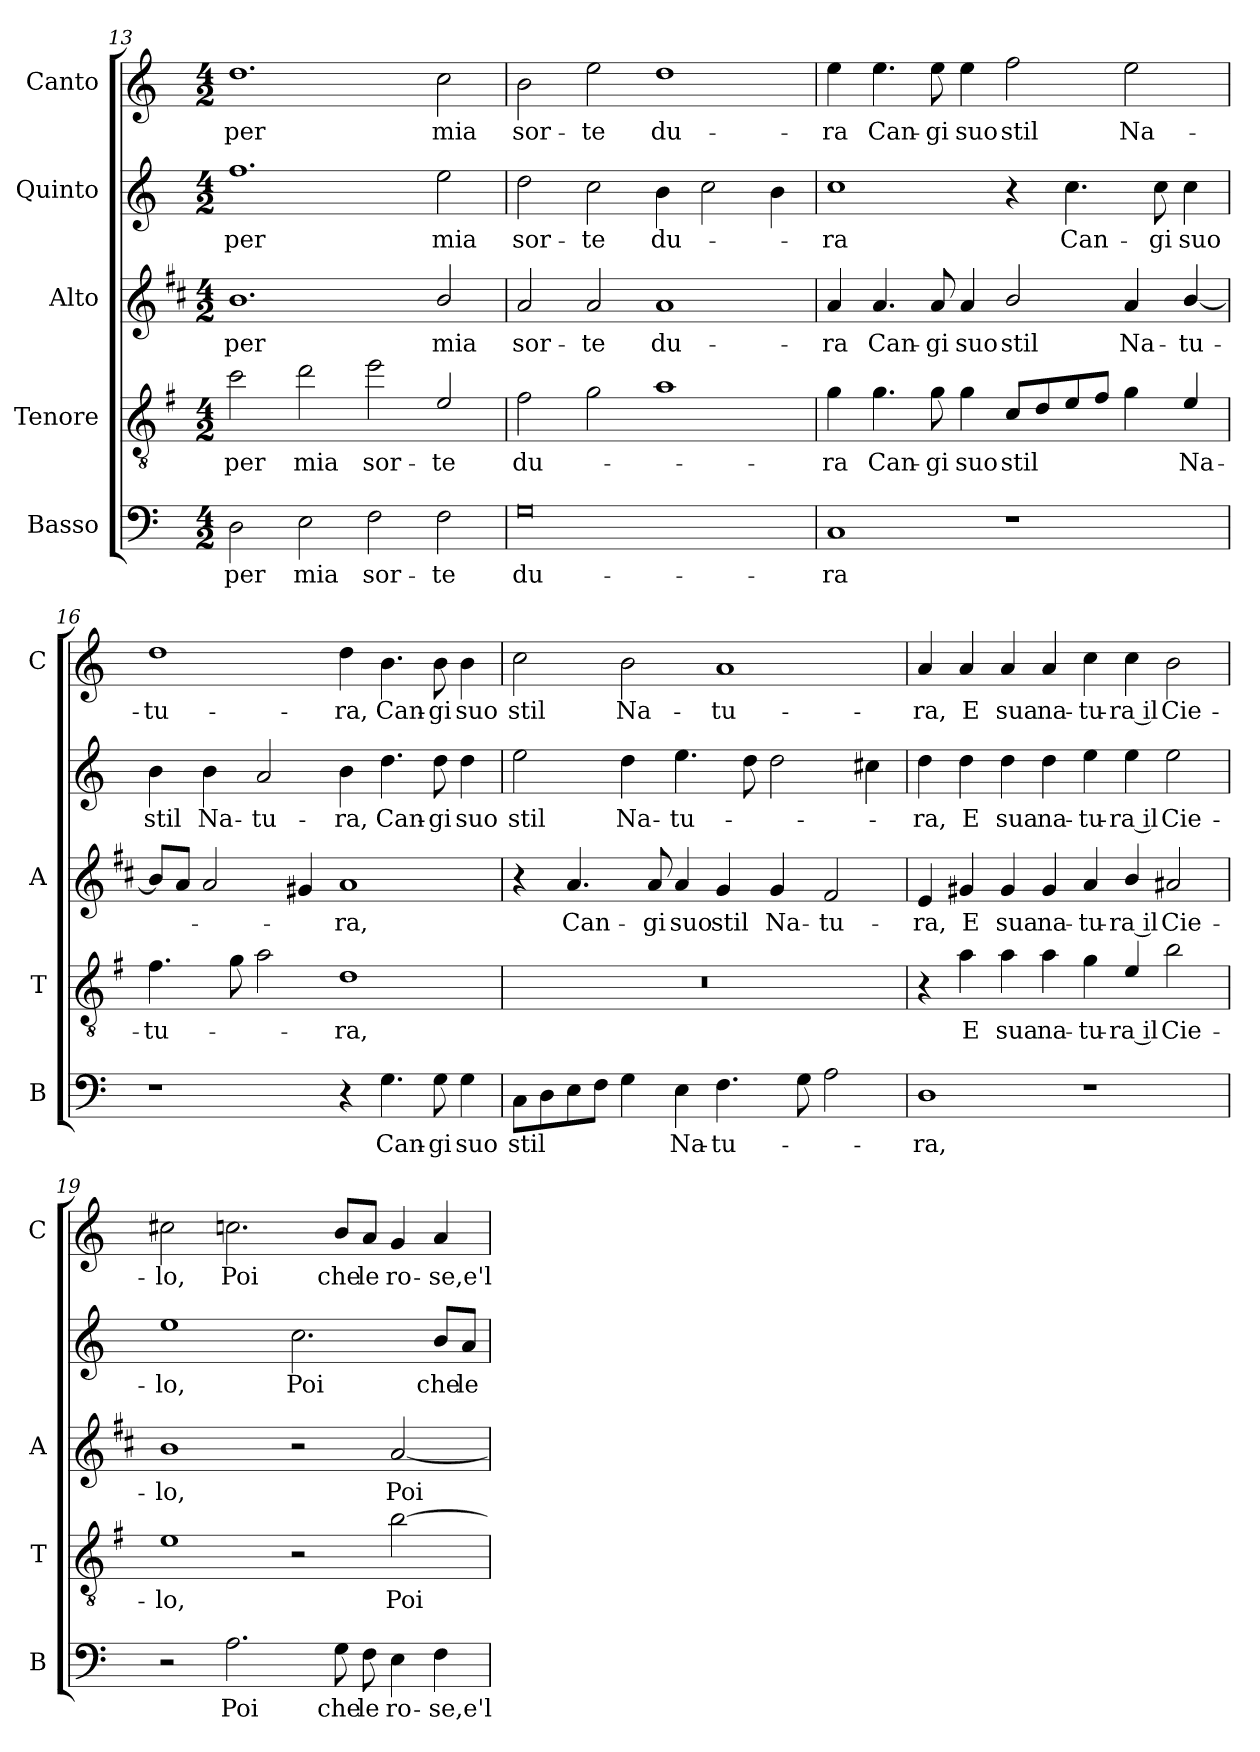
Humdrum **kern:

**kern	**text	**kern	**text	**kern	**text	**kern	**text	**kern	**text
*part5	*part5	*part4	*part4	*part3	*part3	*part2	*part2	*part1	*part1
*staff5	*staff5	*staff4	*staff4	*staff3	*staff3	*staff2	*staff2	*staff1	*staff1
*I"Basso	*	*I"Tenore	*	*I"Alto	*	*I"Quinto	*	*I"Canto	*
*I'B	*	*I'T	*	*I'A	*	*	*	*I'C	*
*clefF4	*	*clefGv2	*	*clefG2	*	*clefG2	*	*clefG2	*
*	*	*ITrd4c7	*	*ITrd1c2	*	*	*	*	*
*k[]	*	*k[]	*	*k[]	*	*k[]	*	*k[]	*
*C:	*	*C:	*	*C:	*	*C:	*	*C:	*
*M4/2	*	*M4/2	*	*M4/2	*	*M4/2	*	*M4/2	*
=13	=13	=13	=13	=13	=13	=13	=13	=13	=13
!	!LO:LY:b	!	!LO:LY:b	!	!LO:LY:b	!	!LO:LY:b	!	!LO:LY:b
2D\	per	2f\	per	1.a	per	1.ff	per	1.dd	per
!	!LO:LY:b	!	!LO:LY:b	!	!	!	!	!	!
2E\	mia	2g\	mia	.	.	.	.	.	.
!	!LO:LY:b	!	!LO:LY:b	!	!	!	!	!	!
2F\	sor-	2a\	sor-	.	.	.	.	.	.
!	!LO:LY:b	!	!LO:LY:b	!	!LO:LY:b	!	!LO:LY:b	!	!LO:LY:b
2F\	-te	2A/	-te	2a/	mia	2ee\	mia	2cc\	mia
=14	=14	=14	=14	=14	=14	=14	=14	=14	=14
!	!LO:LY:b	!	!LO:LY:b	!	!LO:LY:b	!	!LO:LY:b	!	!LO:LY:b
0G	du-	2B\	du-	2g/	sor-	2dd\	sor-	2b\	sor-
!	!	!	!	!	!LO:LY:b	!	!LO:LY:b	!	!LO:LY:b
.	.	2c\	.	2g/	-te	2cc\	-te	2ee\	-te
!	!	!	!	!	!LO:LY:b	!	!LO:LY:b	!	!LO:LY:b
.	.	1d	.	1g	du-	4b\	du-	1dd	du-
.	.	.	.	.	.	2cc\	.	.	.
.	.	.	.	.	.	4b\	.	.	.
=15	=15	=15	=15	=15	=15	=15	=15	=15	=15
!	!LO:LY:b	!	!LO:LY:b	!	!LO:LY:b	!	!LO:LY:b	!	!LO:LY:b
1C	-ra	4c\	-ra	4g/	-ra	1cc	-ra	4ee\	-ra
!	!	!	!LO:LY:b	!	!LO:LY:b	!	!	!	!LO:LY:b
.	.	4.c\	Can-	4.g/	Can-	.	.	4.ee\	Can-
!	!	!	!LO:LY:b	!	!LO:LY:b	!	!	!	!LO:LY:b
.	.	8c\	-gi	8g/	-gi	.	.	8ee\	-gi
!	!	!	!LO:LY:b	!	!LO:LY:b	!	!	!	!LO:LY:b
.	.	4c\	suo	4g/	suo	.	.	4ee\	suo
!	!	!	!LO:LY:b	!	!LO:LY:b	!	!	!	!LO:LY:b
1r	.	8F/L	stil	2a/	stil	4r	.	2ff\	stil
.	.	8G/	.	.	.	.	.	.	.
!	!	!	!	!	!	!	!LO:LY:b	!	!
.	.	8A/	.	.	.	4.cc\	Can-	.	.
.	.	8B/J	.	.	.	.	.	.	.
!	!	!	!	!	!LO:LY:b	!	!	!	!LO:LY:b
.	.	4c\	.	4g/	Na-	.	.	2ee\	Na-
!	!	!	!	!	!	!	!LO:LY:b	!	!
.	.	.	.	.	.	8cc\	-gi	.	.
!	!	!	!LO:LY:b	!	!LO:LY:b	!	!LO:LY:b	!	!
.	.	4A/	Na-	[4a/	-tu-	4cc\	suo	.	.
!!LO:PB:g=z
=16	=16	=16	=16	=16	=16	=16	=16	=16	=16
!	!	!	!LO:LY:b	!	!	!	!LO:LY:b	!	!LO:LY:b
1r	.	4.B\	-tu-	8a/L]	.	4b\	stil	1dd	-tu-
.	.	.	.	8g/J	.	.	.	.	.
!	!	!	!	!	!	!	!LO:LY:b	!	!
.	.	.	.	2g/	.	4b\	Na-	.	.
.	.	8c\	.	.	.	.	.	.	.
!	!	!	!	!	!	!	!LO:LY:b	!	!
.	.	2d\	.	.	.	2a/	-tu-	.	.
.	.	.	.	4f#X/	.	.	.	.	.
!	!	!	!LO:LY:b	!	!LO:LY:b	!	!LO:LY:b	!	!LO:LY:b
4r	.	1G	-ra,	1g	-ra,	4b\	-ra,	4dd\	-ra,
!	!LO:LY:b	!	!	!	!	!	!LO:LY:b	!	!LO:LY:b
4.G\	Can-	.	.	.	.	4.dd\	Can-	4.b\	Can-
!	!LO:LY:b	!	!	!	!	!	!LO:LY:b	!	!LO:LY:b
8G\	-gi	.	.	.	.	8dd\	-gi	8b\	-gi
!	!LO:LY:b	!	!	!	!	!	!LO:LY:b	!	!LO:LY:b
4G\	suo	.	.	.	.	4dd\	suo	4b\	suo
=17	=17	=17	=17	=17	=17	=17	=17	=17	=17
!	!LO:LY:b	!	!	!	!	!	!LO:LY:b	!	!LO:LY:b
8C\L	stil	0r	.	4r	.	2ee\	stil	2cc\	stil
8D\	.	.	.	.	.	.	.	.	.
!	!	!	!	!	!LO:LY:b	!	!	!	!
8E\	.	.	.	4.g/	Can-	.	.	.	.
8F\J	.	.	.	.	.	.	.	.	.
!	!	!	!	!	!	!	!LO:LY:b	!	!LO:LY:b
4G\	.	.	.	.	.	4dd\	Na-	2b\	Na-
!	!	!	!	!	!LO:LY:b	!	!	!	!
.	.	.	.	8g/	-gi	.	.	.	.
!	!LO:LY:b	!	!	!	!LO:LY:b	!	!LO:LY:b	!	!
4E\	Na-	.	.	4g/	suo	4.ee\	-tu-	.	.
!	!LO:LY:b	!	!	!	!LO:LY:b	!	!	!	!LO:LY:b
4.F\	-tu-	.	.	4f/	stil	.	.	1a	-tu-
.	.	.	.	.	.	8dd\	.	.	.
!	!	!	!	!	!LO:LY:b	!	!	!	!
.	.	.	.	4f/	Na-	2dd\	.	.	.
8G\	.	.	.	.	.	.	.	.	.
!	!	!	!	!	!LO:LY:b	!	!	!	!
2A\	.	.	.	2e/	-tu-	.	.	.	.
.	.	.	.	.	.	4cc#X\	.	.	.
=18	=18	=18	=18	=18	=18	=18	=18	=18	=18
!	!LO:LY:b	!	!	!	!LO:LY:b	!	!LO:LY:b	!	!LO:LY:b
1D	-ra,	4r	.	4d/	-ra,	4dd\	-ra,	4a/	-ra,
!	!	!	!LO:LY:b	!	!LO:LY:b	!	!LO:LY:b	!	!LO:LY:b
.	.	4d\	E	4f#X/	E	4dd\	E	4a/	E
!	!	!	!LO:LY:b	!	!LO:LY:b	!	!LO:LY:b	!	!LO:LY:b
.	.	4d\	sua	4f#/	sua	4dd\	sua	4a/	sua
!	!	!	!LO:LY:b	!	!LO:LY:b	!	!LO:LY:b	!	!LO:LY:b
.	.	4d\	na-	4f#/	na-	4dd\	na-	4a/	na-
!	!	!	!LO:LY:b	!	!LO:LY:b	!	!LO:LY:b	!	!LO:LY:b
1r	.	4c\	-tu-	4g/	-tu-	4ee\	-tu-	4cc\	-tu-
!	!	!	!LO:LY:b	!	!LO:LY:b	!	!LO:LY:b	!	!LO:LY:b
.	.	4A/	-ra il	4a/	-ra il	4ee\	-ra il	4cc\	-ra il
!	!	!	!LO:LY:b	!	!LO:LY:b	!	!LO:LY:b	!	!LO:LY:b
.	.	2e\	Cie-	2g#X/	Cie-	2ee\	Cie-	2b\	Cie-
!!LO:LB:g=z
=19	=19	=19	=19	=19	=19	=19	=19	=19	=19
!	!	!	!LO:LY:b	!	!LO:LY:b	!	!LO:LY:b	!	!LO:LY:b
2r	.	1A	-lo,	1a	-lo,	1ee	-lo,	2cc#X\	-lo,
!	!LO:LY:b	!	!	!	!	!	!	!	!LO:LY:b
2.A\	Poi	.	.	.	.	.	.	2.ccn\	Poi
!	!	!	!	!	!	!	!LO:LY:b	!	!
.	.	2r	.	2r	.	2.cc\	Poi	.	.
!	!LO:LY:b	!	!	!	!	!	!	!	!LO:LY:b
8G\	che	.	.	.	.	.	.	8b/L	che
!	!LO:LY:b	!	!	!	!	!	!	!	!LO:LY:b
8F\	le	.	.	.	.	.	.	8a/J	le
!	!LO:LY:b	!	!LO:LY:b	!	!LO:LY:b	!	!	!	!LO:LY:b
4E\	ro-	[2e\	Poi	[2g/	Poi	.	.	4g/	ro-
!	!LO:LY:b	!	!	!	!	!	!LO:LY:b	!	!LO:LY:b
4F\	-se,e'l	.	.	.	.	8b/L	che	4a/	-se,e'l
!	!	!	!	!	!	!	!LO:LY:b	!	!
.	.	.	.	.	.	8a/J	le	.	.
=	=	=	=	=	=	=	=	=	=
*-	*-	*-	*-	*-	*-	*-	*-	*-	*-
